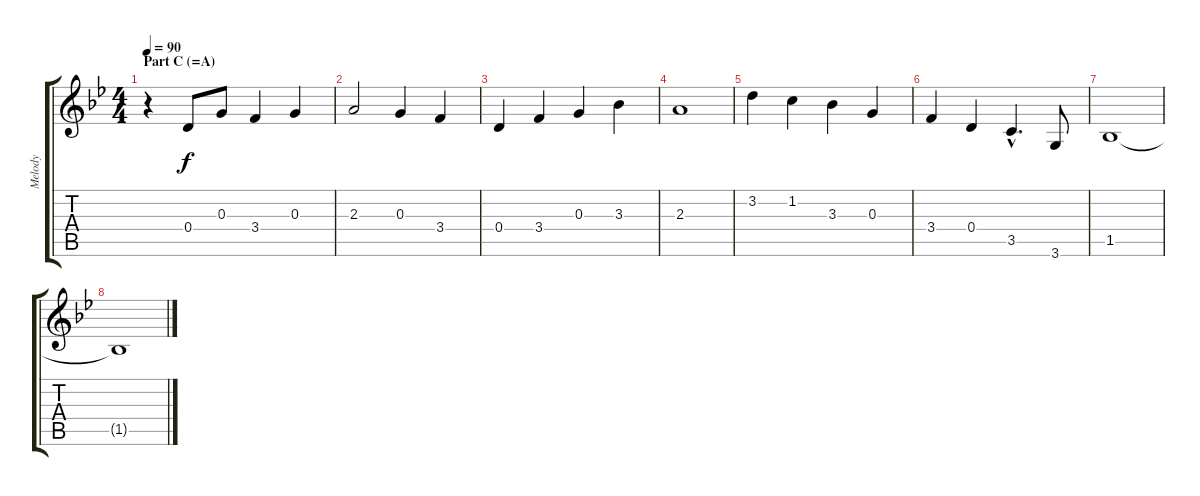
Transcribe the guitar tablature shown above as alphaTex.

\track ("Melody" "Melody") {instrument electricguitarjazz}
\staff {score tabs}
\tuning (E4 B3 G3 D3 A2 E2) {hide}
\ts (4 4)
\section ("" "Part C (=A)")
\tempo 90
\clef g2
\ks bb
r.4{dy f} 0.4.8 0.3.8 3.4.4 0.3.4 |
2.3.2 0.3.4 3.4.4 |
0.4.4 3.4.4 0.3.4 3.3.4 |
2.3.1 |
3.2.4 1.2.4 3.3.4 0.3.4 |
3.4.4 0.4.4 3.5{hac}.4{d} 3.6.8 |
1.5.1 |
1.5{t}.1
